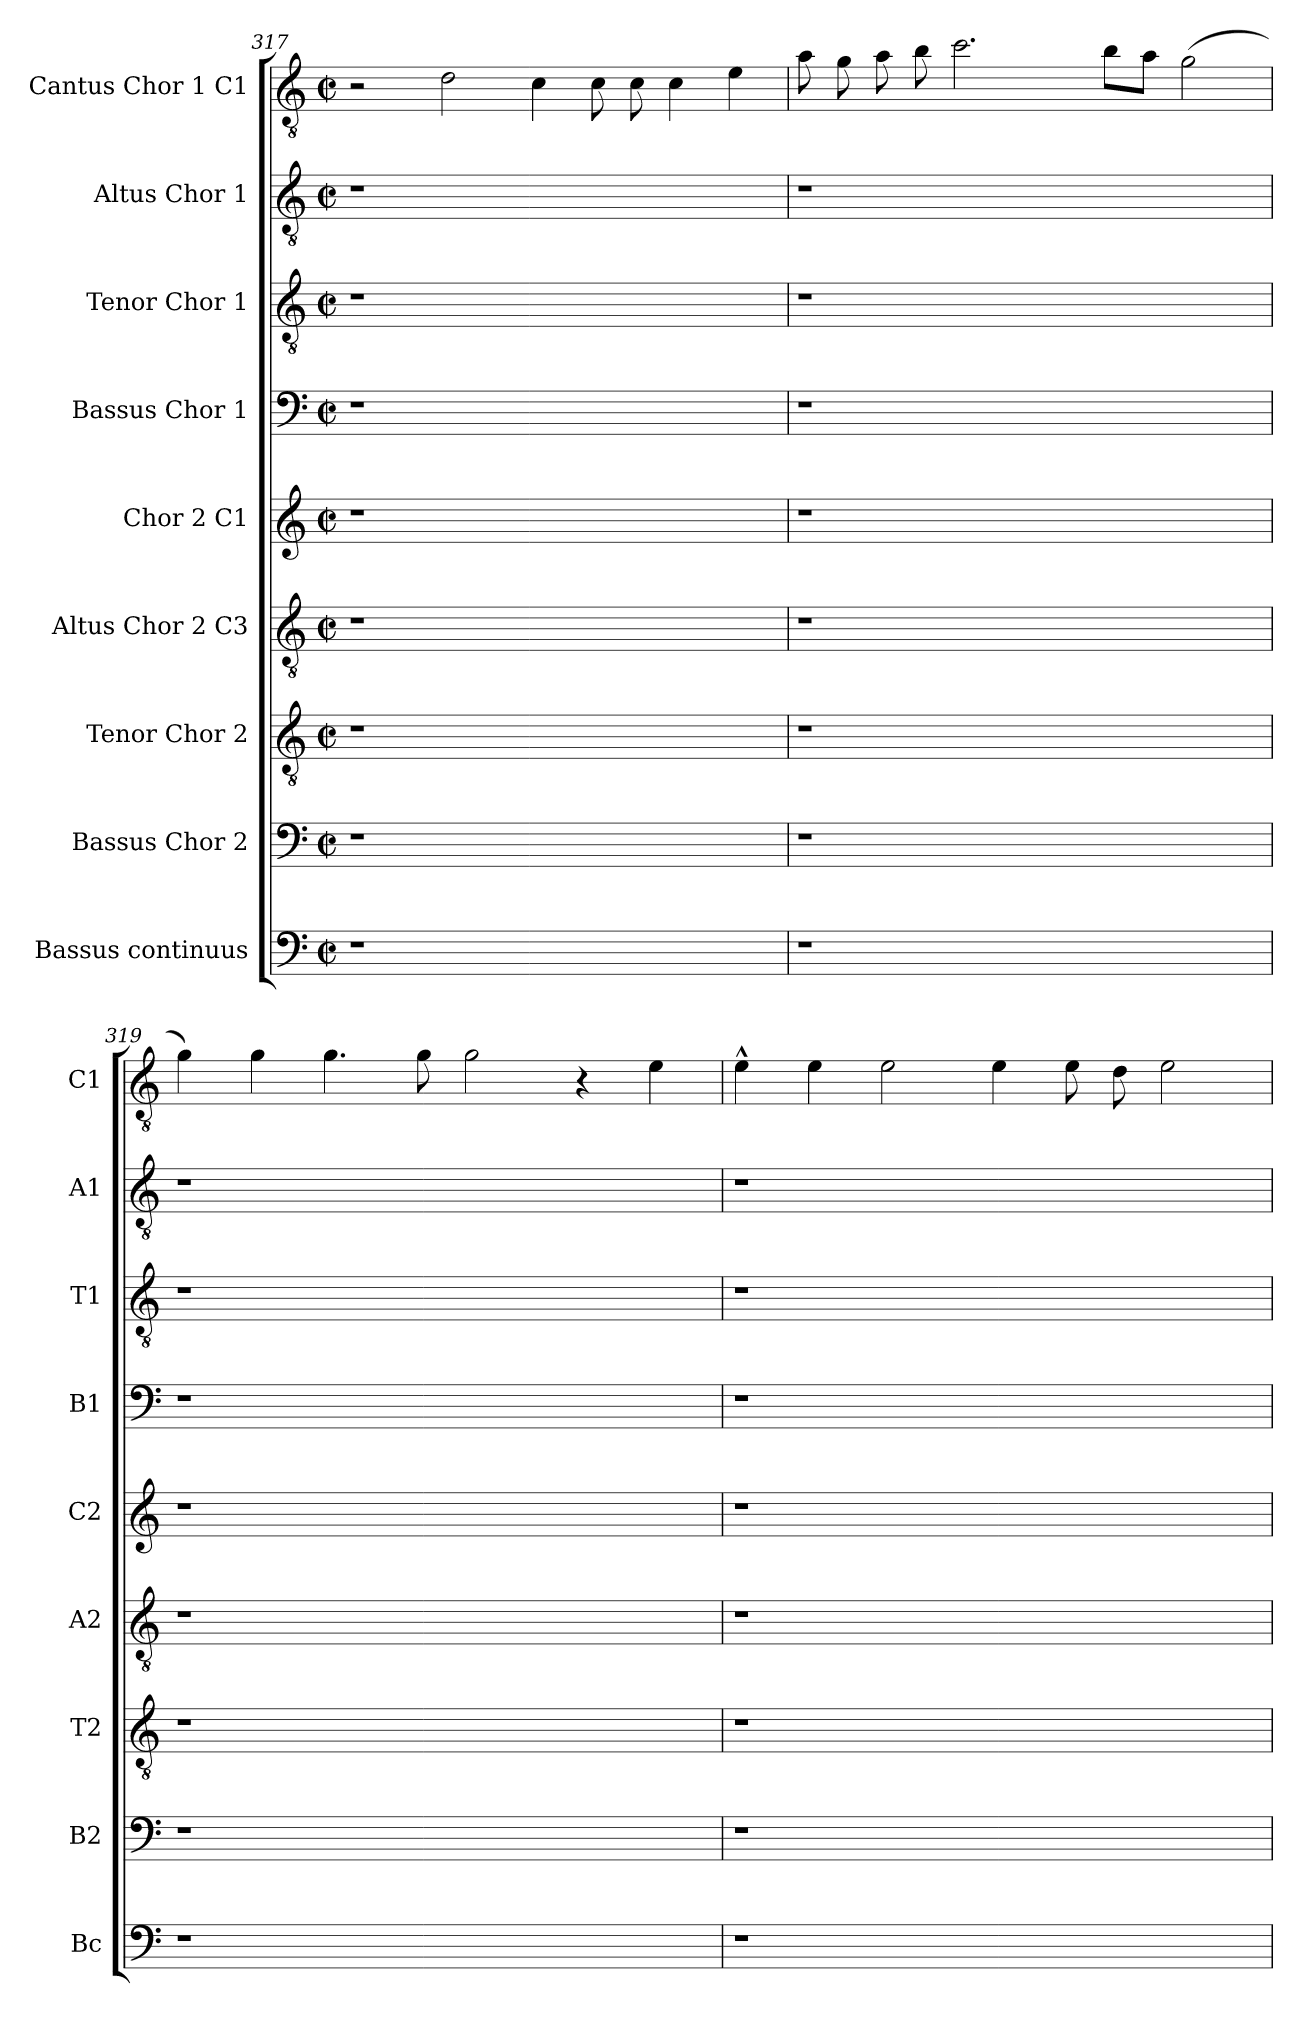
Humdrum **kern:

**kern	**kern	**kern	**kern	**kern	**kern	**kern	**kern	**kern
*part9	*part8	*part7	*part6	*part5	*part4	*part3	*part2	*part1
*staff9	*staff8	*staff7	*staff6	*staff5	*staff4	*staff3	*staff2	*staff1
*I"Bassus continuus	*I"Bassus Chor 2	*I"Tenor Chor 2	*I"Altus Chor 2 C3	*I"Chor 2 C1	*I"Bassus Chor 1	*I"Tenor Chor 1	*I"Altus Chor 1	*I"Cantus Chor 1 C1
*I'Bc	*I'B2	*I'T2	*I'A2	*I'C2	*I'B1	*I'T1	*I'A1	*I'C1
!!LO:LB:g=z
*clefF4	*clefF4	*clefGv2	*clefGv2	*clefG2	*clefF4	*clefGv2	*clefGv2	*clefGv2
*ITrd7c12	*	*	*	*	*	*	*	*
*k[]	*k[]	*k[]	*k[]	*k[]	*k[]	*k[]	*k[]	*k[]
*C:	*C:	*C:	*C:	*C:	*C:	*C:	*C:	*C:
*M2/2	*M2/2	*M2/2	*M2/2	*M2/2	*M2/2	*M2/2	*M2/2	*M2/2
*met(c|)	*met(c|)	*met(c|)	*met(c|)	*met(c|)	*met(c|)	*met(c|)	*met(c|)	*met(c|)
=317	=317	=317	=317	=317	=317	=317	=317	=317
1r	1r	1r	1r	1r	1r	1r	1r	2r
.	.	.	.	.	.	.	.	2d\
1ryy	1ryy	1ryy	1ryy	1ryy	1ryy	1ryy	1ryy	4c\
.	.	.	.	.	.	.	.	8c\
.	.	.	.	.	.	.	.	8c\
.	.	.	.	.	.	.	.	4c\
.	.	.	.	.	.	.	.	4e\
=318	=318	=318	=318	=318	=318	=318	=318	=318
1r	1r	1r	1r	1r	1r	1r	1r	8a\
.	.	.	.	.	.	.	.	8g\
.	.	.	.	.	.	.	.	8a\
.	.	.	.	.	.	.	.	8b\
.	.	.	.	.	.	.	.	2.cc\
1ryy	1ryy	1ryy	1ryy	1ryy	1ryy	1ryy	1ryy	.
.	.	.	.	.	.	.	.	8b\L
.	.	.	.	.	.	.	.	8a\J
.	.	.	.	.	.	.	.	(>2g\
=319	=319	=319	=319	=319	=319	=319	=319	=319
1r	1r	1r	1r	1r	1r	1r	1r	4g\)
.	.	.	.	.	.	.	.	4g\
.	.	.	.	.	.	.	.	4.g\
.	.	.	.	.	.	.	.	8g\
1ryy	1ryy	1ryy	1ryy	1ryy	1ryy	1ryy	1ryy	2g\
.	.	.	.	.	.	.	.	4r
.	.	.	.	.	.	.	.	4e\
!!LO:LB:g=z
=320	=320	=320	=320	=320	=320	=320	=320	=320
1r	1r	1r	1r	1r	1r	1r	1r	4e^^>\
.	.	.	.	.	.	.	.	4e\
.	.	.	.	.	.	.	.	2e\
1ryy	1ryy	1ryy	1ryy	1ryy	1ryy	1ryy	1ryy	4e\
.	.	.	.	.	.	.	.	8e\
.	.	.	.	.	.	.	.	8d\
.	.	.	.	.	.	.	.	2e\
=	=	=	=	=	=	=	=	=
*-	*-	*-	*-	*-	*-	*-	*-	*-
